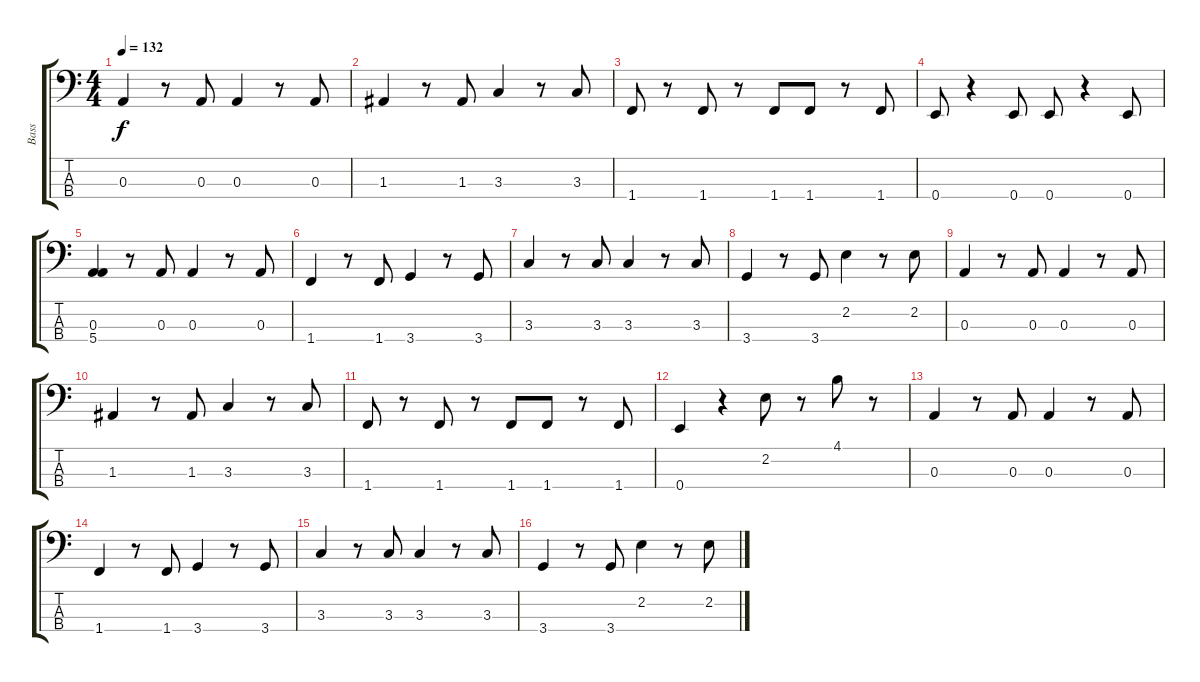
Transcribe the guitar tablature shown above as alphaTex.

\track ("Bass" "Bass") {instrument electricbasspick}
\staff {score tabs}
\tuning (G2 D2 A1 E1) {hide}
\ts (4 4)
\tempo 132
\clef f4
\ks c
0.3.4{dy f} r.8 0.3.8 0.3.4 r.8 0.3.8 |
1.3.4 r.8 1.3.8 3.3.4 r.8 3.3.8 |
1.4.8 r.8 1.4.8 r.8 1.4.8 1.4.8 r.8 1.4.8 |
0.4.8 r.4 0.4.8 0.4.8 r.4 0.4.8 |
(0.3 5.4).4 r.8 0.3.8 0.3.4 r.8 0.3.8 |
1.4.4 r.8 1.4.8 3.4.4 r.8 3.4.8 |
3.3.4 r.8 3.3.8 3.3.4 r.8 3.3.8 |
3.4.4 r.8 3.4.8 2.2.4 r.8 2.2.8 |
0.3.4 r.8 0.3.8 0.3.4 r.8 0.3.8 |
1.3.4 r.8 1.3.8 3.3.4 r.8 3.3.8 |
1.4.8 r.8 1.4.8 r.8 1.4.8 1.4.8 r.8 1.4.8 |
0.4.4 r.4 2.2.8 r.8 4.1.8 r.8 |
0.3.4 r.8 0.3.8 0.3.4 r.8 0.3.8 |
1.4.4 r.8 1.4.8 3.4.4 r.8 3.4.8 |
3.3.4 r.8 3.3.8 3.3.4 r.8 3.3.8 |
3.4.4 r.8 3.4.8 2.2.4 r.8 2.2.8
